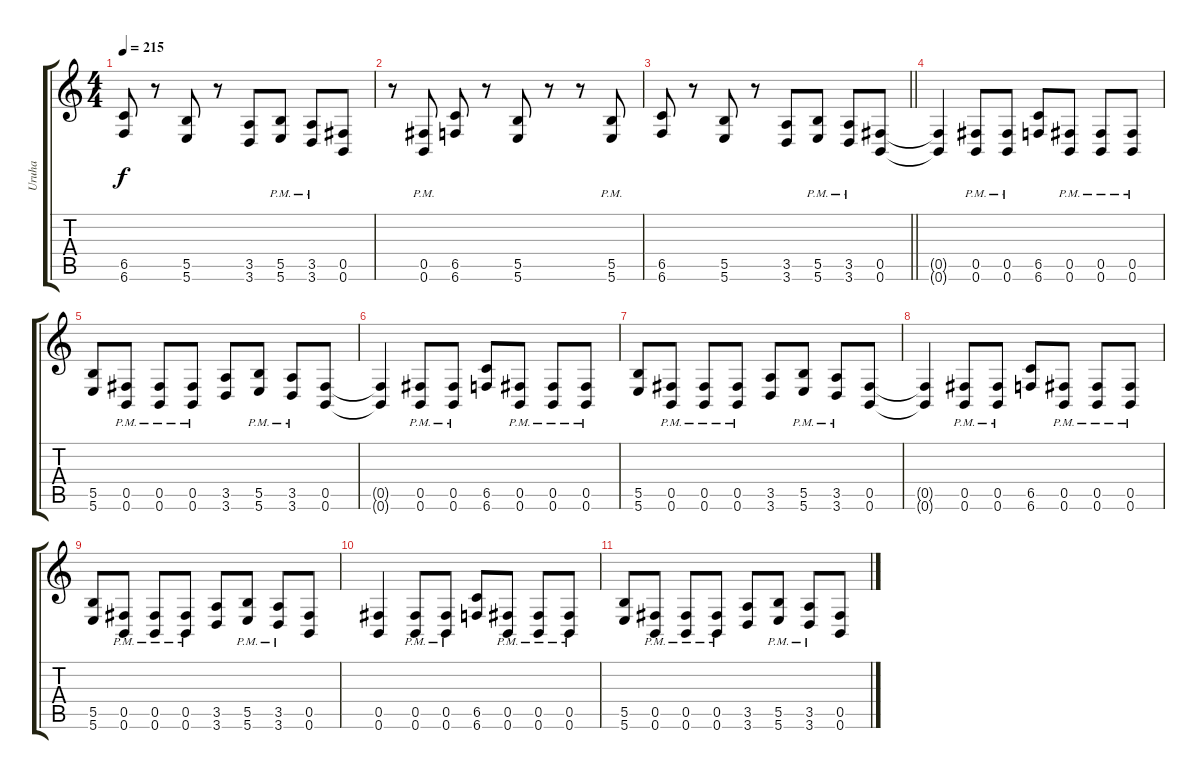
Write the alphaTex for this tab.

\track ("Uruha" "Uruha") {instrument distortionguitar}
\staff {score tabs}
\tuning (Db4 Ab3 E3 B2 Gb2 B1) {hide}
\ts (4 4)
\tempo 215
\clef g2
\ks c
(6.5 6.6).8{dy f} r.8 (5.5 5.6).8 r.8 (3.5 3.6).8 (5.5{pm} 5.6{pm}).8 (3.5{pm} 3.6{pm}).8 (0.5 0.6).8 |
r.8 (0.5{pm} 0.6{pm}).8 (6.5 6.6).8 r.8 (5.5 5.6).8 r.8 r.8 (5.5{pm} 5.6{pm}).8 |
\barLineRight lightlight
(6.5 6.6).8 r.8 (5.5 5.6).8 r.8 (3.5 3.6).8 (5.5{pm} 5.6{pm}).8 (3.5{pm} 3.6{pm}).8 (0.5 0.6).8 |
(0.5{t} 0.6{t}).4 (0.5{pm} 0.6{pm}).8 (0.5{pm} 0.6{pm}).8 (6.5 6.6).8 (0.5{pm} 0.6{pm}).8 (0.5{pm} 0.6{pm}).8 (0.5{pm} 0.6{pm}).8 |
(5.5 5.6).8 (0.5{pm} 0.6{pm}).8 (0.5{pm} 0.6{pm}).8 (0.5{pm} 0.6{pm}).8 (3.5 3.6).8 (5.5{pm} 5.6{pm}).8 (3.5{pm} 3.6{pm}).8 (0.5 0.6).8 |
(0.5{t} 0.6{t}).4 (0.5{pm} 0.6{pm}).8 (0.5{pm} 0.6{pm}).8 (6.5 6.6).8 (0.5{pm} 0.6{pm}).8 (0.5{pm} 0.6{pm}).8 (0.5{pm} 0.6{pm}).8 |
(5.5 5.6).8 (0.5{pm} 0.6{pm}).8 (0.5{pm} 0.6{pm}).8 (0.5{pm} 0.6{pm}).8 (3.5 3.6).8 (5.5{pm} 5.6{pm}).8 (3.5{pm} 3.6{pm}).8 (0.5 0.6).8 |
(0.5{t} 0.6{t}).4 (0.5{pm} 0.6{pm}).8 (0.5{pm} 0.6{pm}).8 (6.5 6.6).8 (0.5{pm} 0.6{pm}).8 (0.5{pm} 0.6{pm}).8 (0.5{pm} 0.6{pm}).8 |
(5.5 5.6).8 (0.5{pm} 0.6{pm}).8 (0.5{pm} 0.6{pm}).8 (0.5{pm} 0.6{pm}).8 (3.5 3.6).8 (5.5{pm} 5.6{pm}).8 (3.5{pm} 3.6{pm}).8 (0.5 0.6).8 |
(0.5 0.6).4 (0.5{pm} 0.6{pm}).8 (0.5{pm} 0.6{pm}).8 (6.5 6.6).8 (0.5{pm} 0.6{pm}).8 (0.5{pm} 0.6{pm}).8 (0.5{pm} 0.6{pm}).8 |
(5.5 5.6).8 (0.5{pm} 0.6{pm}).8 (0.5{pm} 0.6{pm}).8 (0.5{pm} 0.6{pm}).8 (3.5 3.6).8 (5.5{pm} 5.6{pm}).8 (3.5{pm} 3.6{pm}).8 (0.5 0.6).8
